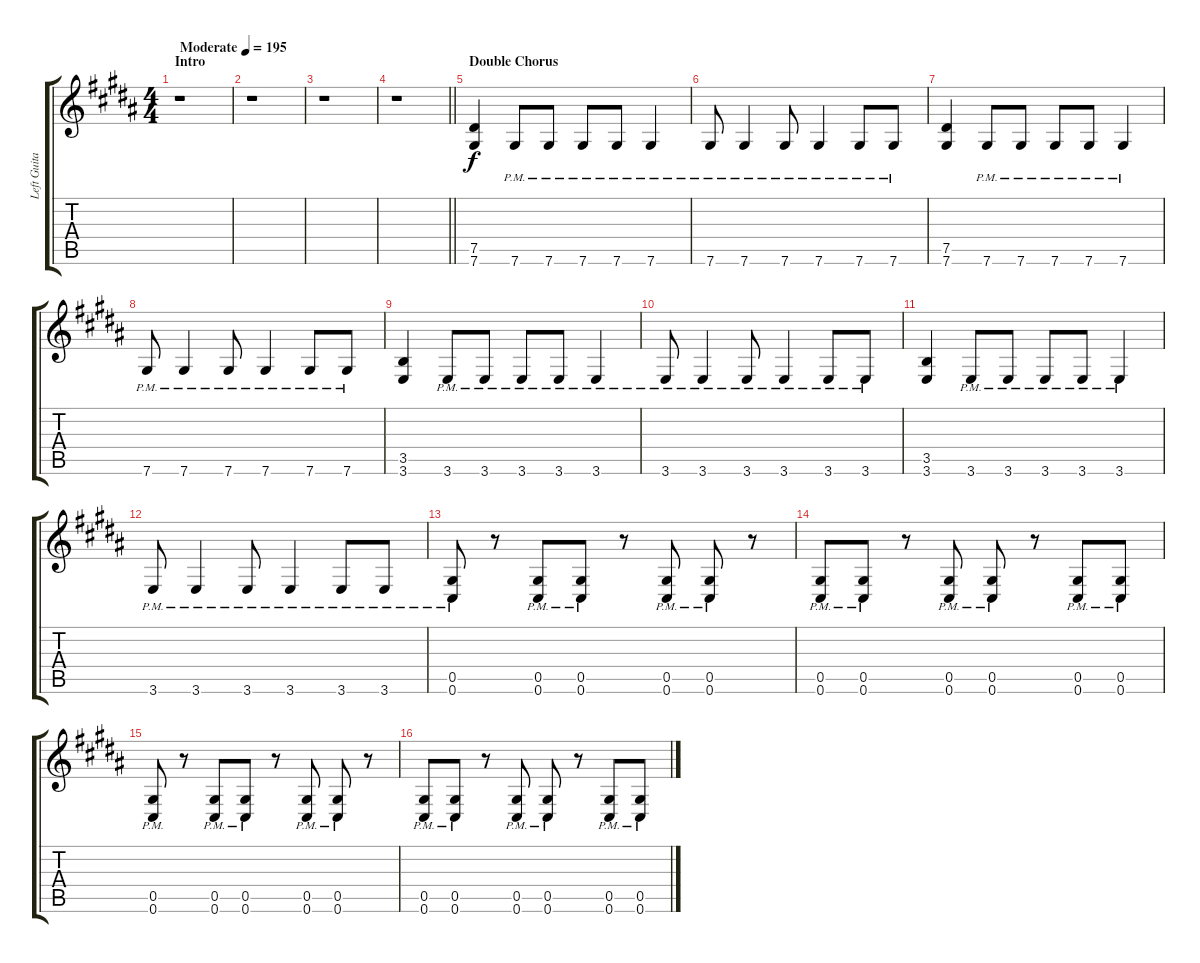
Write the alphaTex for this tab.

\track ("Left Guitar" "Left Guita") {instrument distortionguitar}
\staff {score tabs}
\tuning (Eb4 Bb3 Gb3 Db3 Ab2 Db2) {hide}
\ts (4 4)
\section ("" "Intro")
\tempo (195 "Moderate")
\clef g2
\ks b
r.1{dy f instrument distortionguitar} |
r.1 |
r.1 |
\barLineRight lightlight
r.1 |
\section ("" "Double Chorus")
(7.5 7.6).4 7.6{pm}.8 7.6{pm}.8 7.6{pm}.8 7.6{pm}.8 7.6{pm}.4 |
7.6{pm}.8 7.6{pm}.4 7.6{pm}.8 7.6{pm}.4 7.6{pm}.8 7.6{pm}.8 |
(7.5 7.6).4 7.6{pm}.8 7.6{pm}.8 7.6{pm}.8 7.6{pm}.8 7.6{pm}.4 |
7.6{pm}.8 7.6{pm}.4 7.6{pm}.8 7.6{pm}.4 7.6{pm}.8 7.6{pm}.8 |
(3.5 3.6).4 3.6{pm}.8 3.6{pm}.8 3.6{pm}.8 3.6{pm}.8 3.6{pm}.4 |
3.6{pm}.8 3.6{pm}.4 3.6{pm}.8 3.6{pm}.4 3.6{pm}.8 3.6{pm}.8 |
(3.5 3.6).4 3.6{pm}.8 3.6{pm}.8 3.6{pm}.8 3.6{pm}.8 3.6{pm}.4 |
3.6{pm}.8 3.6{pm}.4 3.6{pm}.8 3.6{pm}.4 3.6{pm}.8 3.6{pm}.8 |
(0.5{pm} 0.6{pm}).8 r.8 (0.5{pm} 0.6{pm}).8 (0.5{pm} 0.6{pm}).8 r.8 (0.5{pm} 0.6{pm}).8 (0.5{pm} 0.6{pm}).8 r.8 |
(0.5{pm} 0.6{pm}).8 (0.5{pm} 0.6{pm}).8 r.8 (0.5{pm} 0.6{pm}).8 (0.5{pm} 0.6{pm}).8 r.8 (0.5{pm} 0.6{pm}).8 (0.5{pm} 0.6{pm}).8 |
(0.5{pm} 0.6{pm}).8 r.8 (0.5{pm} 0.6{pm}).8 (0.5{pm} 0.6{pm}).8 r.8 (0.5{pm} 0.6{pm}).8 (0.5{pm} 0.6{pm}).8 r.8 |
(0.5{pm} 0.6{pm}).8 (0.5{pm} 0.6{pm}).8 r.8 (0.5{pm} 0.6{pm}).8 (0.5{pm} 0.6{pm}).8 r.8 (0.5{pm} 0.6{pm}).8 (0.5{pm} 0.6{pm}).8
